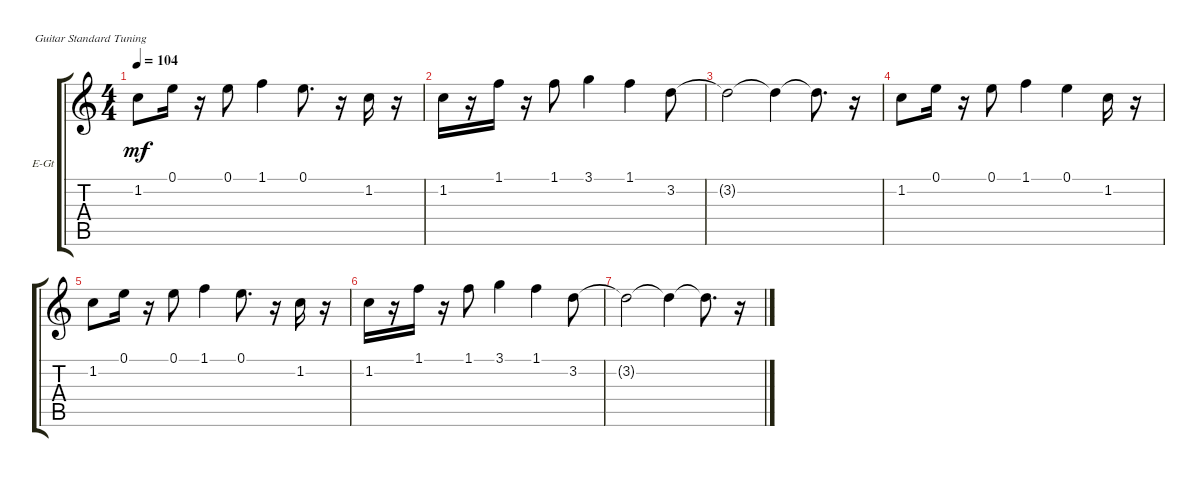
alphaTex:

\defaultSystemsLayout 4
\bracketExtendMode groupsimilarinstruments
\firstSystemTrackNameOrientation horizontal
\otherSystemsTrackNameOrientation horizontal
\track ("Electric Guitar" "E-Gt") {instrument overdrivenguitar}
\staff {score tabs}
\tuning (E4 B3 G3 D3 A2 E2)
\ts (4 4)
\tempo 104
\clef g2
\scale
0.333333
\ks c
1.2.8{dy mf} 0.1.16 r.16 0.1.8 1.1.4 0.1.8{d} r.16 1.2.16 r.16 |
\scale
0.333333 1.2.16 r.16 1.1.16 r.16 1.1.8 3.1.4 1.1.4 3.2.8 |
\scale
0.333333 3.2{t}.2 3.2{t}.4 3.2{t}.8{d} r.16 |
\scale
0.333333 1.2.8 0.1.16 r.16 0.1.8 1.1.4 0.1.4 1.2.16 r.16 |
\scale
0.333333 1.2.8 0.1.16 r.16 0.1.8 1.1.4 0.1.8{d} r.16 1.2.16 r.16 |
\scale
0.333333 1.2.16 r.16 1.1.16 r.16 1.1.8 3.1.4 1.1.4 3.2.8 |
\scale
0.333333 3.2{t}.2 3.2{t}.4 3.2{t}.8{d} r.16 |
\scale
0.333333 |
\scale
0.333333 |
\scale
0.333333 |
\scale
0.333333 |
\scale
0.333333 |
\scale
0.333333 |
\scale
0.333333 |
\scale
0.333333 |
\scale
0.333333
